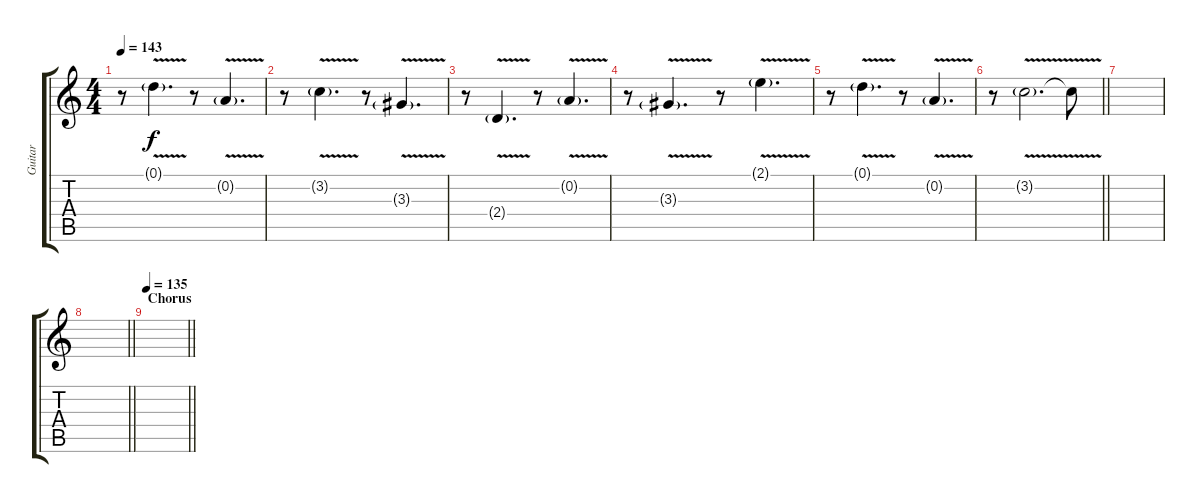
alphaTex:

\track ("Guitar" "Guitar") {instrument electricguitarclean}
\staff {score tabs}
\tuning (D4 A3 F3 C3 G2 D2) {hide}
\ts (4 4)
\tempo 143
\clef g2
\ks c
r.8{dy f} 0.1{v g}.4{d} r.8 0.2{v g}.4{d} |
r.8 3.2{v g}.4{d} r.8 3.3{v g}.4{d} |
r.8 2.4{v g}.4{d} r.8 0.2{v g}.4{d} |
r.8 3.3{v g}.4{d} r.8 2.1{v g}.4{d} |
r.8 0.1{v g}.4{d} r.8 0.2{v g}.4{d} |
\barLineRight lightlight
r.8 3.2{v g}.2{d} 3.2{t}.8 |
|
\barLineRight lightlight
|
\section ("" "Chorus")
\tempo 135
\barLineRight lightlight
